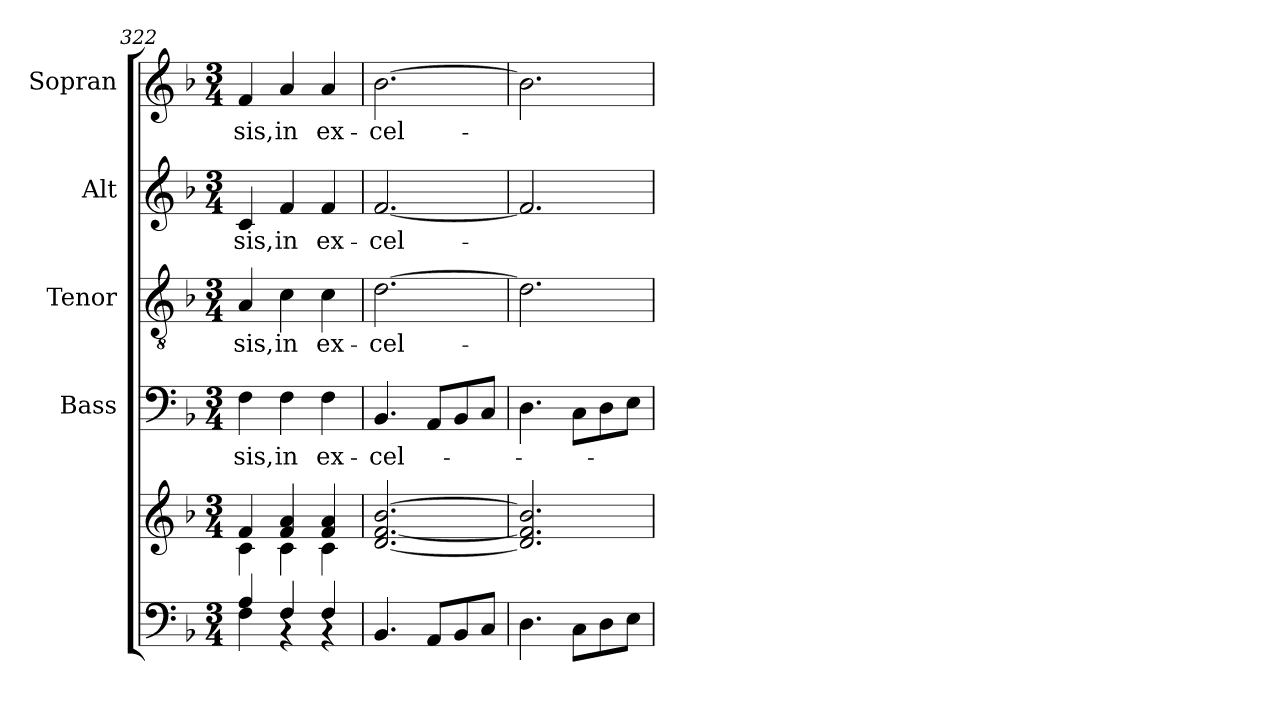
**kern	**kern	**kern	**text	**kern	**text	**kern	**text	**kern	**text
*part5	*part5	*part4	*part4	*part3	*part3	*part2	*part2	*part1	*part1
*staff6	*staff5	*staff4	*staff4	*staff3	*staff3	*staff2	*staff2	*staff1	*staff1
*	*	*I"Bass	*	*I"Tenor	*	*I"Alt	*	*I"Sopran	*
*	*	*I'B.	*	*I'T.	*	*I'A.	*	*I'S.	*
*clefF4	*clefG2	*clefF4	*	*clefGv2	*	*clefG2	*	*clefG2	*
*k[b-]	*k[b-]	*k[b-]	*	*k[b-]	*	*k[b-]	*	*k[b-]	*
*F:	*F:	*F:	*	*F:	*	*F:	*	*F:	*
*M3/4	*M3/4	*M3/4	*	*M3/4	*	*M3/4	*	*M3/4	*
=322	=322	=322	=322	=322	=322	=322	=322	=322	=322
*^	*^	*	*	*	*	*	*	*	*
!	!	!	!	!	!LO:LY:b	!	!LO:LY:b	!	!LO:LY:b	!	!LO:LY:b
4A/	4F\	4f/	4c\	4F\	-sis,	4A/	-sis,	4c/	-sis,	4f/	-sis,
!	!	!	!	!	!LO:LY:b	!	!LO:LY:b	!	!LO:LY:b	!	!LO:LY:b
4F/	4rAA	4f/ 4a/	4c\	4F\	in	4c\	in	4f/	in	4a/	in
!	!	!	!	!	!LO:LY:b	!	!LO:LY:b	!	!LO:LY:b	!	!LO:LY:b
4F/	4rAA	4f/ 4a/	4c\	4F\	ex-	4c\	ex-	4f/	ex-	4a/	ex-
=323	=323	=323	=323	=323	=323	=323	=323	=323	=323	=323	=323
!	!	!	!	!	!LO:LY:b	!	!LO:LY:b	!	!LO:LY:b	!	!LO:LY:b
*v	*v	*	*	*	*	*	*	*	*	*	*
*	*v	*v	*	*	*	*	*	*	*	*
4.BB-/	[2.d/ [2.f/ [2.b-/	4.BB-/	-cel-	[2.d\	-cel-	[2.f/	-cel-	[2.b-\	-cel-
8AA/L	.	8AA/L	.	.	.	.	.	.	.
8BB-/	.	8BB-/	.	.	.	.	.	.	.
8C/J	.	8C/J	.	.	.	.	.	.	.
=324	=324	=324	=324	=324	=324	=324	=324	=324	=324
4.D\	2.d/] 2.f/] 2.b-/]	4.D\	.	2.d\]	.	2.f/]	.	2.b-\]	.
8C\L	.	8C\L	.	.	.	.	.	.	.
8D\	.	8D\	.	.	.	.	.	.	.
8E\J	.	8E\J	.	.	.	.	.	.	.
=	=	=	=	=	=	=	=	=	=
*-	*-	*-	*-	*-	*-	*-	*-	*-	*-
